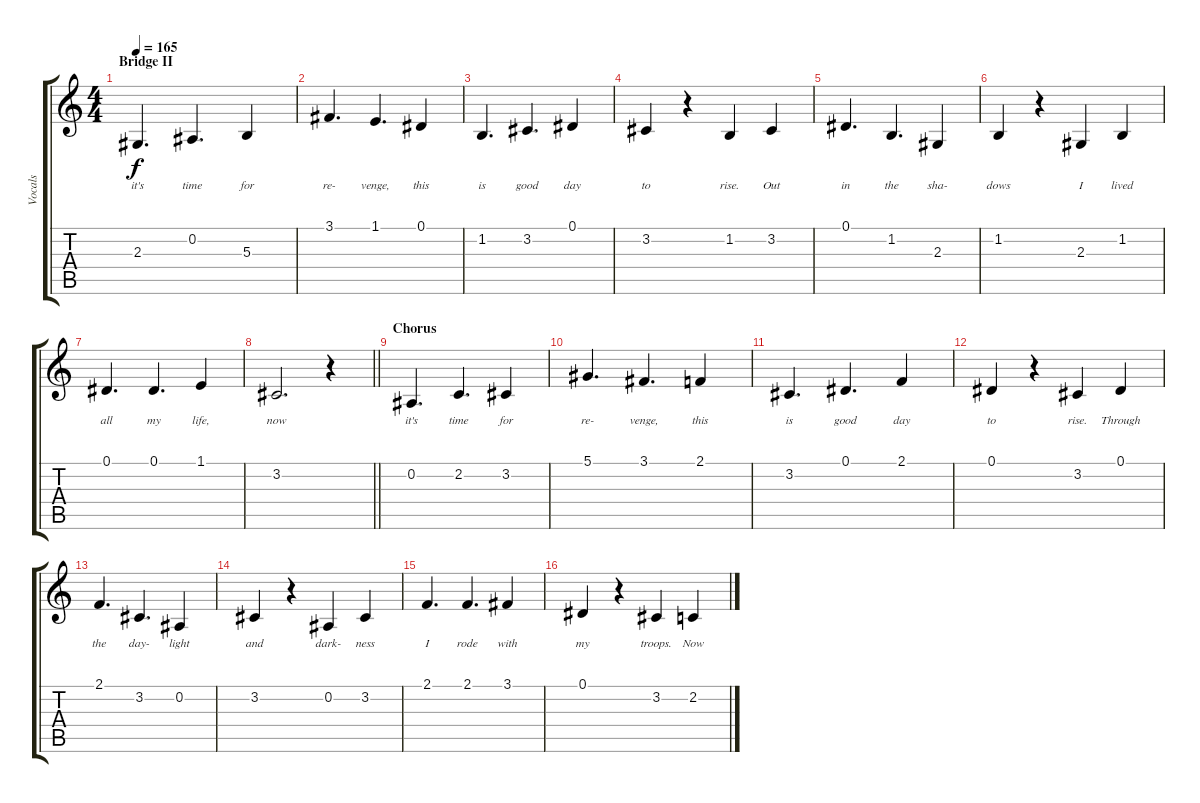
\track ("Vocals" "Vocals") {instrument lead6voice}
\staff {score tabs}
\tuning (Eb4 Bb3 Gb3 Db3 Ab2 Eb2) {hide}
\ts (4 4)
\section ("" "Bridge II")
\tempo 165
\clef g2
\ks c
2.3.4{d lyrics (0 "it's") lyrics (1 "") lyrics (2 "") lyrics (3 "") lyrics (4 "") dy f} 0.2.4{d lyrics (0 "time") lyrics (1 "") lyrics (2 "") lyrics (3 "") lyrics (4 "")} 5.3.4{lyrics (0 "for") lyrics (1 "") lyrics (2 "") lyrics (3 "") lyrics (4 "")} |
3.1.4{d lyrics (0 "re-") lyrics (1 "") lyrics (2 "") lyrics (3 "") lyrics (4 "")} 1.1.4{d lyrics (0 "venge,") lyrics (1 "") lyrics (2 "") lyrics (3 "") lyrics (4 "")} 0.1.4{lyrics (0 "this") lyrics (1 "") lyrics (2 "") lyrics (3 "") lyrics (4 "")} |
1.2.4{d lyrics (0 "is") lyrics (1 "") lyrics (2 "") lyrics (3 "") lyrics (4 "")} 3.2.4{d lyrics (0 "good") lyrics (1 "") lyrics (2 "") lyrics (3 "") lyrics (4 "")} 0.1.4{lyrics (0 "day") lyrics (1 "") lyrics (2 "") lyrics (3 "") lyrics (4 "")} |
3.2.4{lyrics (0 "to") lyrics (1 "") lyrics (2 "") lyrics (3 "") lyrics (4 "")} r.4 1.2.4{lyrics (0 "rise.") lyrics (1 "") lyrics (2 "") lyrics (3 "") lyrics (4 "")} 3.2.4{lyrics (0 "Out") lyrics (1 "") lyrics (2 "") lyrics (3 "") lyrics (4 "")} |
0.1.4{d lyrics (0 "in") lyrics (1 "") lyrics (2 "") lyrics (3 "") lyrics (4 "")} 1.2.4{d lyrics (0 "the") lyrics (1 "") lyrics (2 "") lyrics (3 "") lyrics (4 "")} 2.3.4{lyrics (0 "sha-") lyrics (1 "") lyrics (2 "") lyrics (3 "") lyrics (4 "")} |
1.2.4{lyrics (0 "dows") lyrics (1 "") lyrics (2 "") lyrics (3 "") lyrics (4 "")} r.4 2.3.4{lyrics (0 "I") lyrics (1 "") lyrics (2 "") lyrics (3 "") lyrics (4 "")} 1.2.4{lyrics (0 "lived") lyrics (1 "") lyrics (2 "") lyrics (3 "") lyrics (4 "")} |
0.1.4{d lyrics (0 "all") lyrics (1 "") lyrics (2 "") lyrics (3 "") lyrics (4 "")} 0.1.4{d lyrics (0 "my") lyrics (1 "") lyrics (2 "") lyrics (3 "") lyrics (4 "")} 1.1.4{lyrics (0 "life,") lyrics (1 "") lyrics (2 "") lyrics (3 "") lyrics (4 "")} |
\barLineRight lightlight
3.2.2{d lyrics (0 "now") lyrics (1 "") lyrics (2 "") lyrics (3 "") lyrics (4 "")} r.4 |
\section ("" "Chorus")
0.2.4{d lyrics (0 "it's") lyrics (1 "") lyrics (2 "") lyrics (3 "") lyrics (4 "")} 2.2.4{d lyrics (0 "time") lyrics (1 "") lyrics (2 "") lyrics (3 "") lyrics (4 "")} 3.2.4{lyrics (0 "for") lyrics (1 "") lyrics (2 "") lyrics (3 "") lyrics (4 "")} |
5.1.4{d lyrics (0 "re-") lyrics (1 "") lyrics (2 "") lyrics (3 "") lyrics (4 "")} 3.1.4{d lyrics (0 "venge,") lyrics (1 "") lyrics (2 "") lyrics (3 "") lyrics (4 "")} 2.1.4{lyrics (0 "this") lyrics (1 "") lyrics (2 "") lyrics (3 "") lyrics (4 "")} |
3.2.4{d lyrics (0 "is") lyrics (1 "") lyrics (2 "") lyrics (3 "") lyrics (4 "")} 0.1.4{d lyrics (0 "good") lyrics (1 "") lyrics (2 "") lyrics (3 "") lyrics (4 "")} 2.1.4{lyrics (0 "day") lyrics (1 "") lyrics (2 "") lyrics (3 "") lyrics (4 "")} |
0.1.4{lyrics (0 "to") lyrics (1 "") lyrics (2 "") lyrics (3 "") lyrics (4 "")} r.4 3.2.4{lyrics (0 "rise.") lyrics (1 "") lyrics (2 "") lyrics (3 "") lyrics (4 "")} 0.1.4{lyrics (0 "Through") lyrics (1 "") lyrics (2 "") lyrics (3 "") lyrics (4 "")} |
2.1.4{d lyrics (0 "the") lyrics (1 "") lyrics (2 "") lyrics (3 "") lyrics (4 "")} 3.2.4{d lyrics (0 "day-") lyrics (1 "") lyrics (2 "") lyrics (3 "") lyrics (4 "")} 0.2.4{lyrics (0 "light") lyrics (1 "") lyrics (2 "") lyrics (3 "") lyrics (4 "")} |
3.2.4{lyrics (0 "and") lyrics (1 "") lyrics (2 "") lyrics (3 "") lyrics (4 "")} r.4 0.2.4{lyrics (0 "dark-") lyrics (1 "") lyrics (2 "") lyrics (3 "") lyrics (4 "")} 3.2.4{lyrics (0 "ness") lyrics (1 "") lyrics (2 "") lyrics (3 "") lyrics (4 "")} |
2.1.4{d lyrics (0 "I") lyrics (1 "") lyrics (2 "") lyrics (3 "") lyrics (4 "")} 2.1.4{d lyrics (0 "rode") lyrics (1 "") lyrics (2 "") lyrics (3 "") lyrics (4 "")} 3.1.4{lyrics (0 "with") lyrics (1 "") lyrics (2 "") lyrics (3 "") lyrics (4 "")} |
0.1.4{lyrics (0 "my") lyrics (1 "") lyrics (2 "") lyrics (3 "") lyrics (4 "")} r.4 3.2.4{lyrics (0 "troops.") lyrics (1 "") lyrics (2 "") lyrics (3 "") lyrics (4 "")} 2.2.4{lyrics (0 "Now") lyrics (1 "") lyrics (2 "") lyrics (3 "") lyrics (4 "")}
